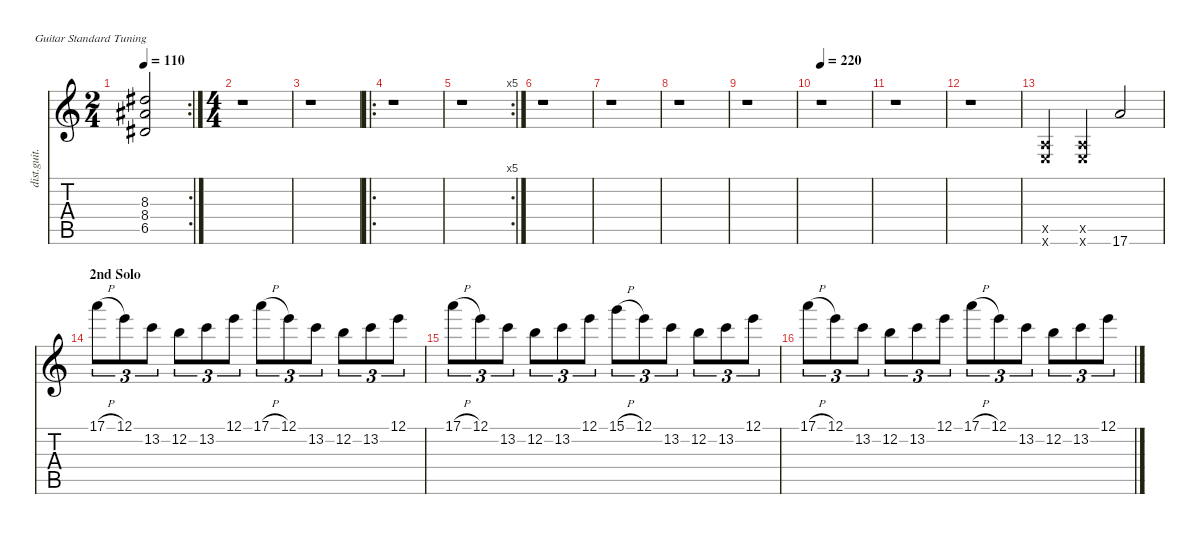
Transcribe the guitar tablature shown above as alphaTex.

\defaultSystemsLayout 4
\hideDynamics
\bracketExtendMode nobrackets
\track ("Hammett" "dist.guit.") {instrument distortionguitar}
\staff {score tabs}
\tuning (E4 B3 G3 D3 A2 E2)
\rc 2
\ts (2 4)
\tempo 110
\clef g2
\ks c
(8.3{acc #} 8.4{acc #} 6.5{acc #}).2{dy f} |
\ts (4 4)
r.1 |
r.1 |
\ro
r.1 |
\rc 5
r.1 |
r.1 |
r.1 |
r.1 |
r.1 |
\tempo 220
r.1 |
r.1 |
r.1 |
(0.5{x} 0.6{x}).4{dy fff} (0.5{x} 0.6{x}).4 17.6.2{dy f} |
\section ("" "2nd Solo")
17.1{h}.8{tu (3 2)} 12.1.8{tu (3 2)} 13.2.8{tu (3 2)} 12.2.8{tu (3 2)} 13.2.8{tu (3 2)} 12.1.8{tu (3 2)} 17.1{h}.8{tu (3 2)} 12.1.8{tu (3 2)} 13.2.8{tu (3 2)} 12.2.8{tu (3 2)} 13.2.8{tu (3 2)} 12.1.8{tu (3 2)} |
17.1{h}.8{tu (3 2)} 12.1.8{tu (3 2)} 13.2.8{tu (3 2)} 12.2.8{tu (3 2)} 13.2.8{tu (3 2)} 12.1.8{tu (3 2)} 15.1{h}.8{tu (3 2)} 12.1.8{tu (3 2)} 13.2.8{tu (3 2)} 12.2.8{tu (3 2)} 13.2.8{tu (3 2)} 12.1.8{tu (3 2)} |
17.1{h}.8{tu (3 2)} 12.1.8{tu (3 2)} 13.2.8{tu (3 2)} 12.2.8{tu (3 2)} 13.2.8{tu (3 2)} 12.1.8{tu (3 2)} 17.1{h}.8{tu (3 2)} 12.1.8{tu (3 2)} 13.2.8{tu (3 2)} 12.2.8{tu (3 2)} 13.2.8{tu (3 2)} 12.1.8{tu (3 2)}
